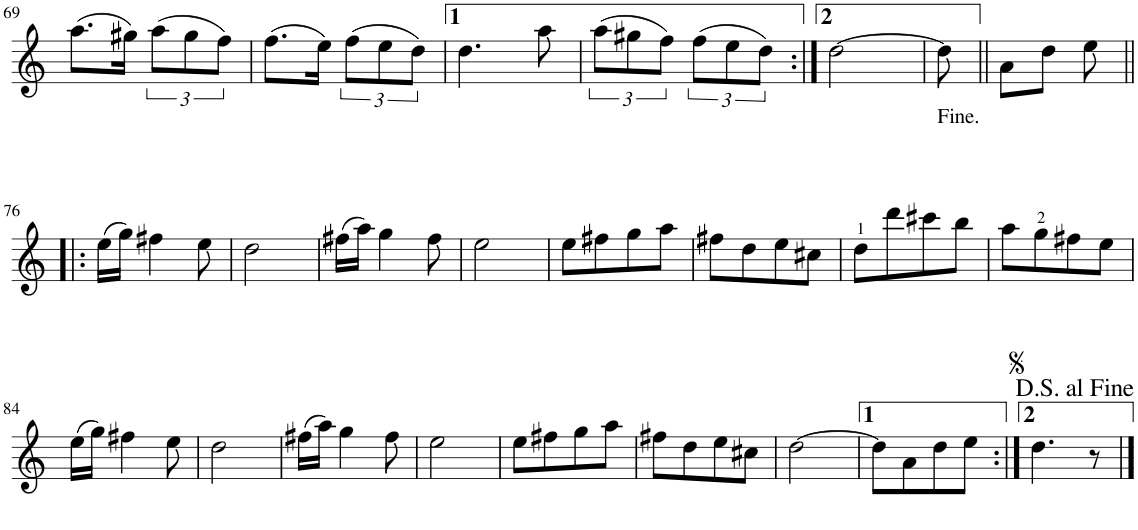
**kern
*part1
*staff1
*I"Piano
*I'Pno
!!LO:PB:g=z
*clefG2
*k[]
*M2/4
=69
(8.aa\L
16gg#X\Jk)
(12aa\L
12gg#\
12ff\J)
=70
(8.ff\L
16ee\Jk)
(12ff\L
12ee\
12dd\J)
=71
4.dd\
8aa\
=72
(12aa\L
12gg#X\
12ff\J)
(12ff\L
12ee\
12dd\J)
=73:|!
[2dd\
=74
8dd\]
=75||
8a\L
8dd\J
8ee\
!!LO:LB:g=z
=76!|:
(16ee\LL
16gg\JJ)
4ff#X\
8ee\
=77
2dd\
=78
(16ff#X\LL
16aa\JJ)
4gg\
8ff#\
=79
2ee\
=80
8ee\L
8ff#X\
8gg\
8aa\J
=81
8ff#X\L
8dd\
8ee\
8cc#X\J
=82
8dd\L
8ddd\
8ccc#X\
8bb\J
=83
8aa\L
8gg\
8ff#X\
8ee\J
!!LO:LB:g=z
=84
(16ee\LL
16gg\JJ)
4ff#X\
8ee\
=85
2dd\
=86
(16ff#X\LL
16aa\JJ)
4gg\
8ff#\
=87
2ee\
=88
8ee\L
8ff#X\
8gg\
8aa\J
=89
8ff#X\L
8dd\
8ee\
8cc#X\J
=90
[2dd\
=91
8dd\L]
8a\
8dd\
8ee\J
=92:|!
4.dd\
8r
==
*-
